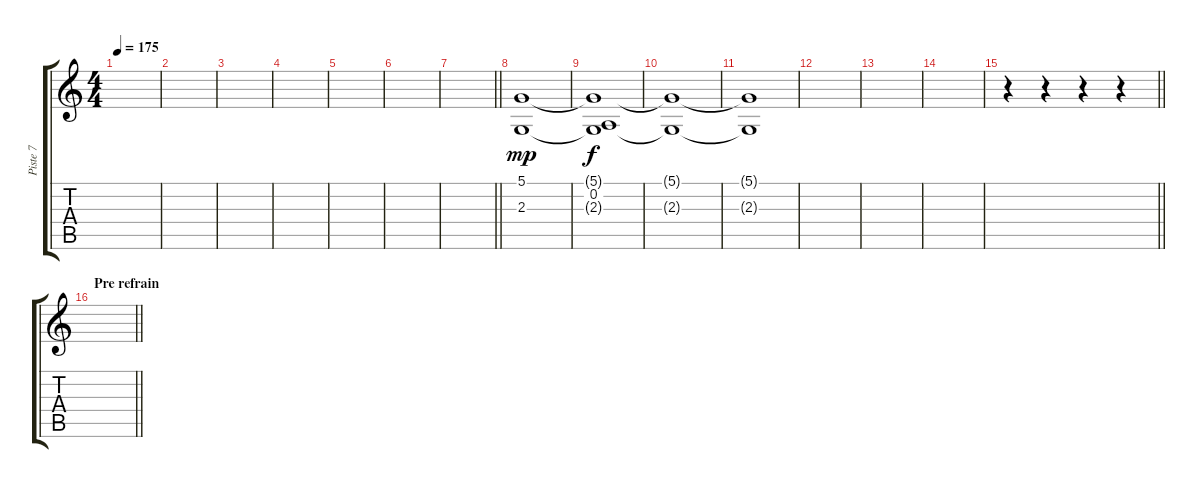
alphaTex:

\track ("Piste 7" "Piste 7") {instrument choiraahs}
\staff {score tabs}
\tuning (D4 A3 F3 C3 G2 C2) {hide}
\ts (4 4)
\tempo 175
\clef g2
\ks c
|
|
|
|
|
|
\barLineRight lightlight
|
(5.1 2.3).1{dy mp} |
(5.1{t} 0.2 2.3{t}).1{dy f} |
(5.1{t} 2.3{t}).1 |
(5.1{t} 2.3{t}).1 |
|
|
|
\barLineRight lightlight
r.4 r.4 r.4 r.4 |
\section ("" "Pre refrain")
\barLineRight lightlight
